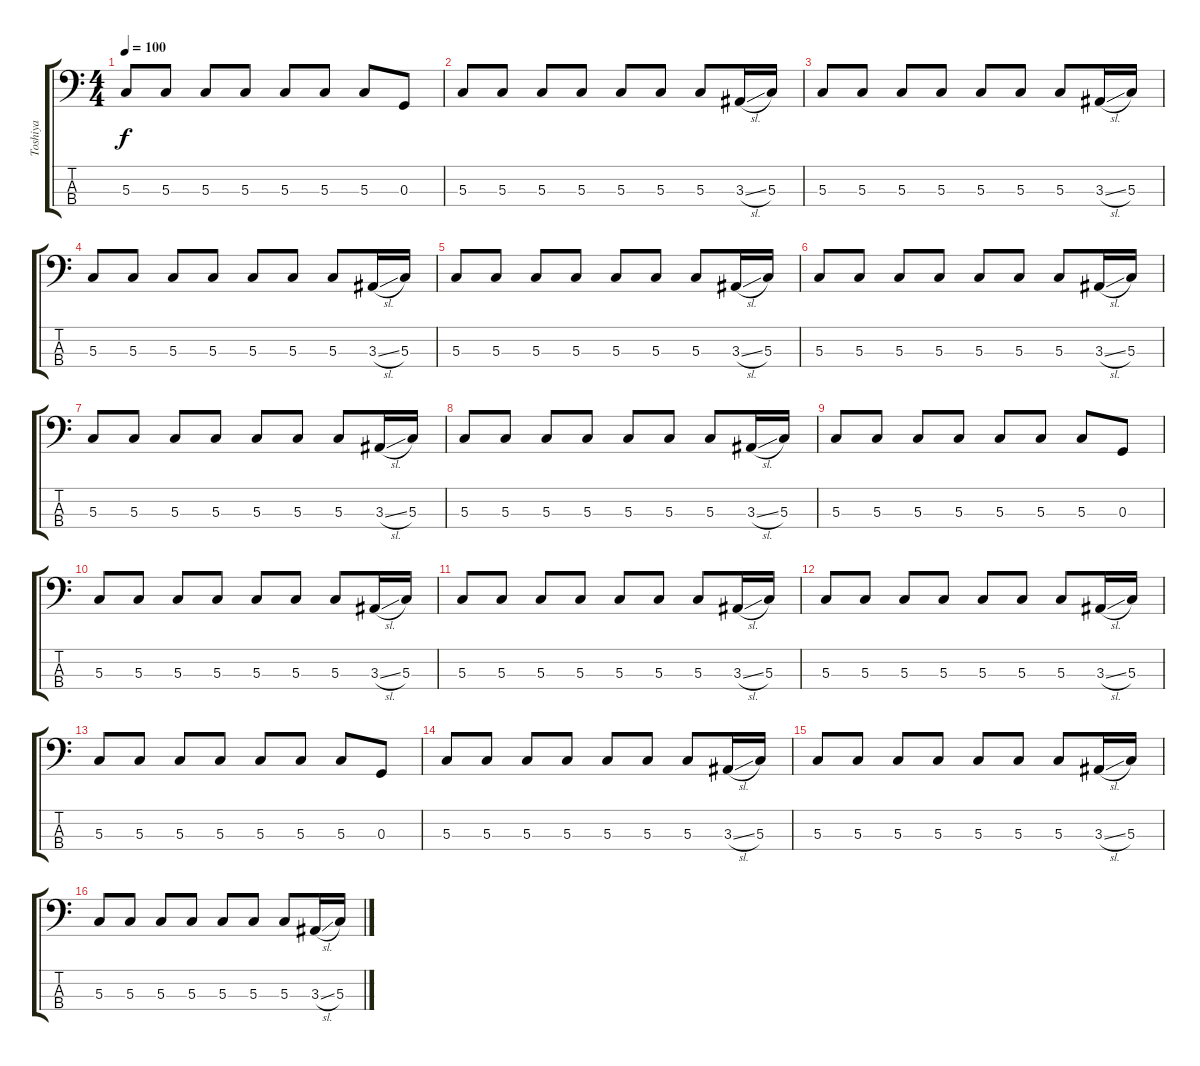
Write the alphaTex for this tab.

\track ("Toshiya" "Toshiya") {instrument electricbassfinger}
\staff {score tabs}
\tuning (F2 C2 G1 D1) {hide}
\ts (4 4)
\tempo 100
\clef f4
\ks c
5.3.8{dy f} 5.3.8 5.3.8 5.3.8 5.3.8 5.3.8 5.3.8 0.3.8 |
5.3.8 5.3.8 5.3.8 5.3.8 5.3.8 5.3.8 5.3.8 3.3{sl}.16 5.3.16 |
5.3.8 5.3.8 5.3.8 5.3.8 5.3.8 5.3.8 5.3.8 3.3{sl}.16 5.3.16 |
5.3.8 5.3.8 5.3.8 5.3.8 5.3.8 5.3.8 5.3.8 3.3{sl}.16 5.3.16 |
5.3.8 5.3.8 5.3.8 5.3.8 5.3.8 5.3.8 5.3.8 3.3{sl}.16 5.3.16 |
5.3.8 5.3.8 5.3.8 5.3.8 5.3.8 5.3.8 5.3.8 3.3{sl}.16 5.3.16 |
5.3.8 5.3.8 5.3.8 5.3.8 5.3.8 5.3.8 5.3.8 3.3{sl}.16 5.3.16 |
5.3.8 5.3.8 5.3.8 5.3.8 5.3.8 5.3.8 5.3.8 3.3{sl}.16 5.3.16 |
5.3.8 5.3.8 5.3.8 5.3.8 5.3.8 5.3.8 5.3.8 0.3.8 |
5.3.8 5.3.8 5.3.8 5.3.8 5.3.8 5.3.8 5.3.8 3.3{sl}.16 5.3.16 |
5.3.8 5.3.8 5.3.8 5.3.8 5.3.8 5.3.8 5.3.8 3.3{sl}.16 5.3.16 |
5.3.8 5.3.8 5.3.8 5.3.8 5.3.8 5.3.8 5.3.8 3.3{sl}.16 5.3.16 |
5.3.8 5.3.8 5.3.8 5.3.8 5.3.8 5.3.8 5.3.8 0.3.8 |
5.3.8 5.3.8 5.3.8 5.3.8 5.3.8 5.3.8 5.3.8 3.3{sl}.16 5.3.16 |
5.3.8 5.3.8 5.3.8 5.3.8 5.3.8 5.3.8 5.3.8 3.3{sl}.16 5.3.16 |
5.3.8 5.3.8 5.3.8 5.3.8 5.3.8 5.3.8 5.3.8 3.3{sl}.16 5.3.16
